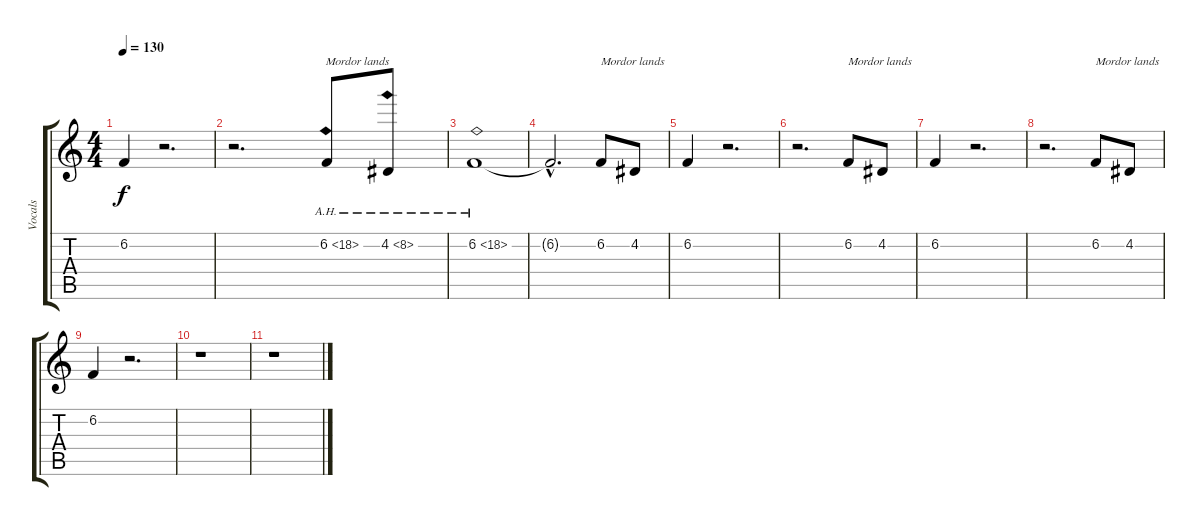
\track ("Vocals" "Vocals") {instrument sopranosax}
\staff {score tabs}
\tuning (E4 B3 G3 D3 A2 E2) {hide}
\ts (4 4)
\tempo 130
\clef g2
\ks c
6.2.4{dy f} r.2{d} |
r.2{d} 6.2{ah 12}.8{txt "Mordor lands"} 4.2{ah 4}.8 |
6.2{ah 12}.1 |
6.2{hac t}.2{d} 6.2.8{txt "Mordor lands"} 4.2.8 |
6.2.4 r.2{d} |
r.2{d} 6.2.8{txt "Mordor lands"} 4.2.8 |
6.2.4 r.2{d} |
r.2{d} 6.2.8{txt "Mordor lands"} 4.2.8 |
6.2.4 r.2{d} |
r.1 |
r.1
